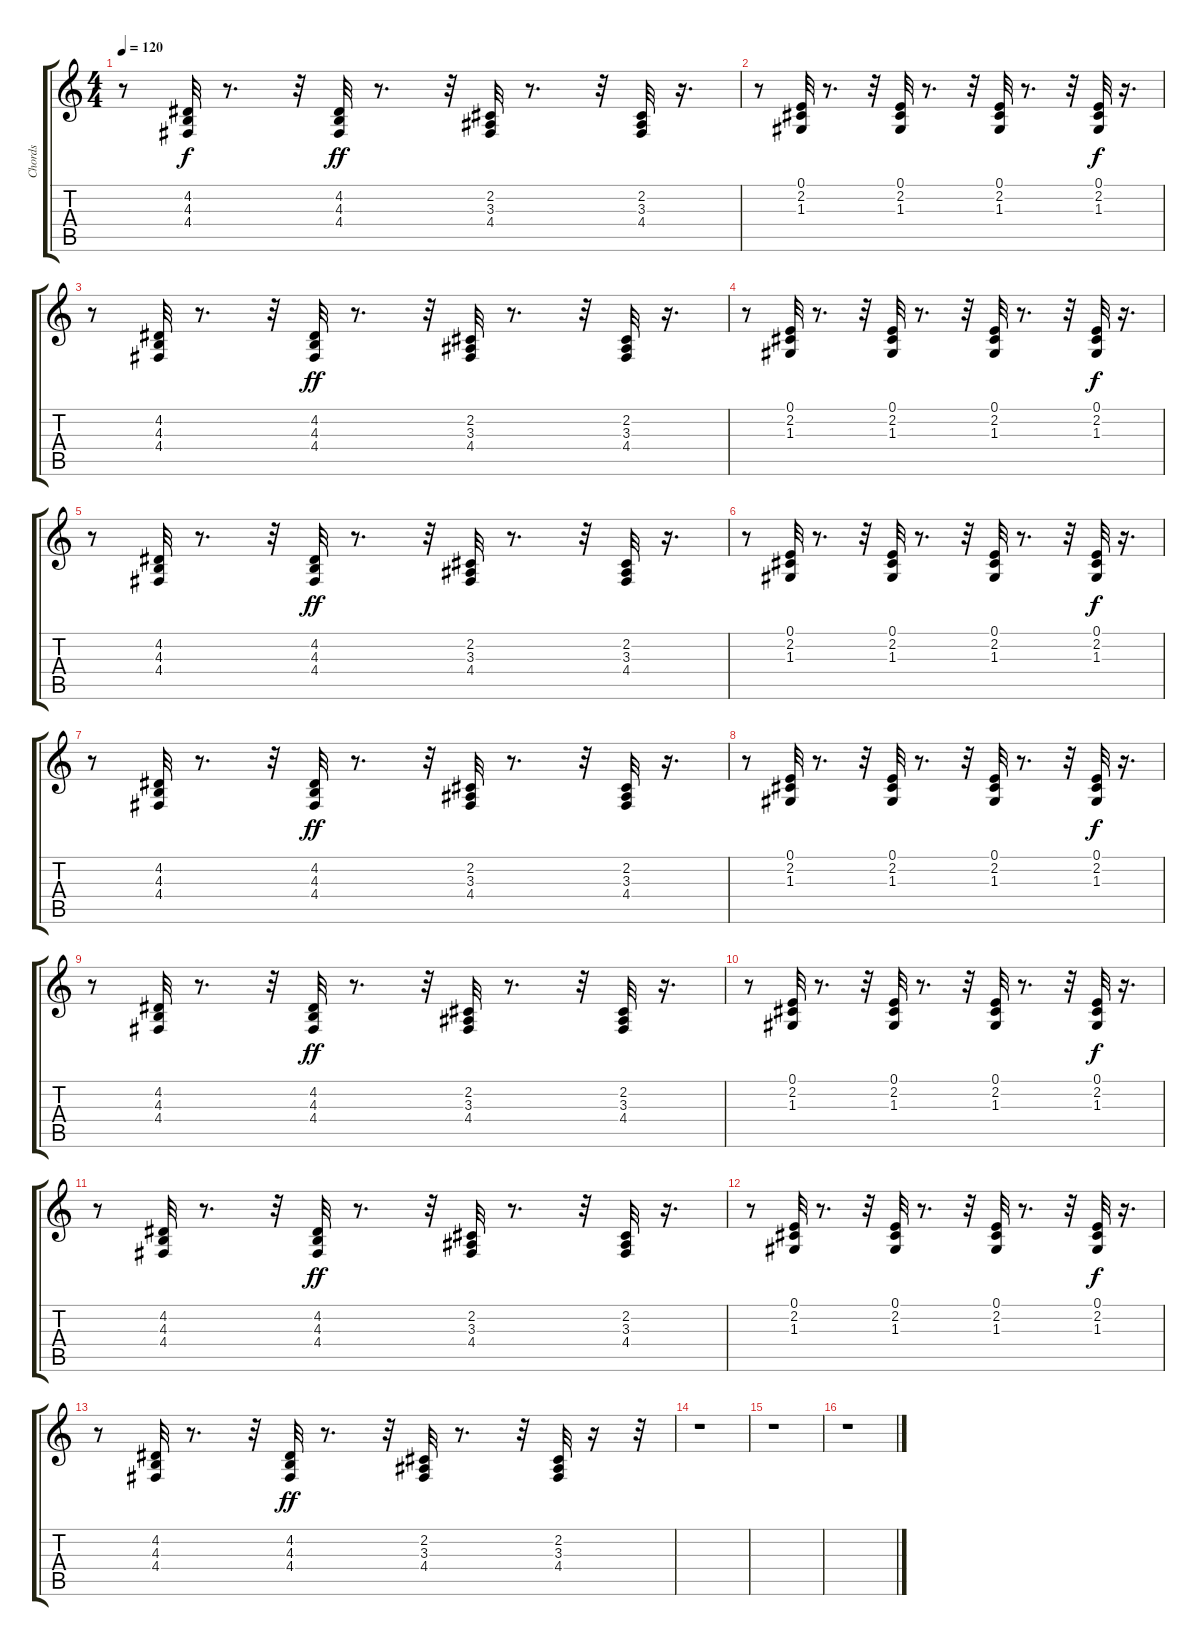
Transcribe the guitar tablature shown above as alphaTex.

\track ("Chords" "Chords") {instrument synthbrass2}
\staff {score tabs}
\tuning (E4 B3 G3 D3 A2 E2) {hide}
\ts (4 4)
\tempo 120
\clef g2
\ks c
r.8{dy f} (4.2 4.3 4.4).32 r.8{d} r.32 (4.2 4.3 4.4).32{dy ff} r.8{d} r.32 (2.2 3.3 4.4).32 r.8{d} r.32 (2.2 3.3 4.4).32 r.16{d} |
r.8 (0.1 2.2 1.3).32 r.8{d} r.32 (0.1 2.2 1.3).32 r.8{d} r.32 (0.1 2.2 1.3).32 r.8{d} r.32 (0.1 2.2 1.3).32{dy f} r.16{d} |
r.8 (4.2 4.3 4.4).32 r.8{d} r.32 (4.2 4.3 4.4).32{dy ff} r.8{d} r.32 (2.2 3.3 4.4).32 r.8{d} r.32 (2.2 3.3 4.4).32 r.16{d} |
r.8 (0.1 2.2 1.3).32 r.8{d} r.32 (0.1 2.2 1.3).32 r.8{d} r.32 (0.1 2.2 1.3).32 r.8{d} r.32 (0.1 2.2 1.3).32{dy f} r.16{d} |
r.8 (4.2 4.3 4.4).32 r.8{d} r.32 (4.2 4.3 4.4).32{dy ff} r.8{d} r.32 (2.2 3.3 4.4).32 r.8{d} r.32 (2.2 3.3 4.4).32 r.16{d} |
r.8 (0.1 2.2 1.3).32 r.8{d} r.32 (0.1 2.2 1.3).32 r.8{d} r.32 (0.1 2.2 1.3).32 r.8{d} r.32 (0.1 2.2 1.3).32{dy f} r.16{d} |
r.8 (4.2 4.3 4.4).32 r.8{d} r.32 (4.2 4.3 4.4).32{dy ff} r.8{d} r.32 (2.2 3.3 4.4).32 r.8{d} r.32 (2.2 3.3 4.4).32 r.16{d} |
r.8 (0.1 2.2 1.3).32 r.8{d} r.32 (0.1 2.2 1.3).32 r.8{d} r.32 (0.1 2.2 1.3).32 r.8{d} r.32 (0.1 2.2 1.3).32{dy f} r.16{d} |
r.8 (4.2 4.3 4.4).32 r.8{d} r.32 (4.2 4.3 4.4).32{dy ff} r.8{d} r.32 (2.2 3.3 4.4).32 r.8{d} r.32 (2.2 3.3 4.4).32 r.16{d} |
r.8 (0.1 2.2 1.3).32 r.8{d} r.32 (0.1 2.2 1.3).32 r.8{d} r.32 (0.1 2.2 1.3).32 r.8{d} r.32 (0.1 2.2 1.3).32{dy f} r.16{d} |
r.8 (4.2 4.3 4.4).32 r.8{d} r.32 (4.2 4.3 4.4).32{dy ff} r.8{d} r.32 (2.2 3.3 4.4).32 r.8{d} r.32 (2.2 3.3 4.4).32 r.16{d} |
r.8 (0.1 2.2 1.3).32 r.8{d} r.32 (0.1 2.2 1.3).32 r.8{d} r.32 (0.1 2.2 1.3).32 r.8{d} r.32 (0.1 2.2 1.3).32{dy f} r.16{d} |
r.8 (4.2 4.3 4.4).32 r.8{d} r.32 (4.2 4.3 4.4).32{dy ff} r.8{d} r.32 (2.2 3.3 4.4).32 r.8{d} r.32 (2.2 3.3 4.4).32 r.16 r.32 |
r.1 |
r.1 |
r.1
